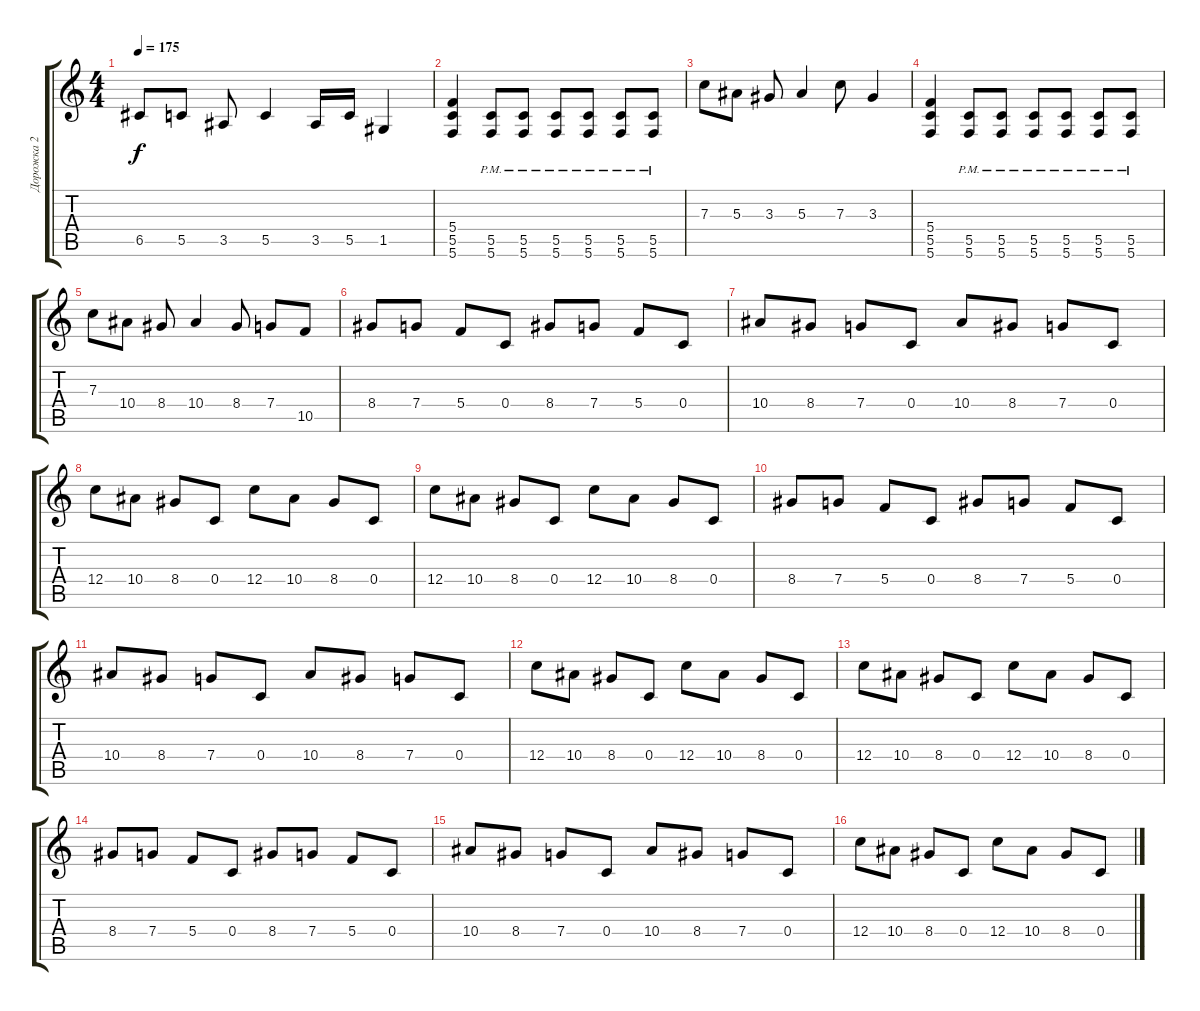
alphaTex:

\track ("Дорожка 2" "Дорожка 2") {instrument overdrivenguitar}
\staff {score tabs}
\tuning (D4 A3 F3 C3 G2 C2) {hide}
\ts (4 4)
\tempo 175
\clef g2
\ks c
6.5.8{dy f} 5.5.8 3.5.8 5.5.4 3.5.16 5.5.16 1.5.4 |
(5.4 5.5 5.6).4 (5.5{pm} 5.6{pm}).8 (5.5{pm} 5.6{pm}).8 (5.5{pm} 5.6{pm}).8 (5.5{pm} 5.6{pm}).8 (5.5{pm} 5.6{pm}).8 (5.5{pm} 5.6{pm}).8 |
7.3.8 5.3.8 3.3.8 5.3.4 7.3.8 3.3.4 |
(5.4 5.5 5.6).4 (5.5{pm} 5.6{pm}).8 (5.5{pm} 5.6{pm}).8 (5.5{pm} 5.6{pm}).8 (5.5{pm} 5.6{pm}).8 (5.5{pm} 5.6{pm}).8 (5.5{pm} 5.6{pm}).8 |
7.3.8 10.4.8 8.4.8 10.4.4 8.4.8 7.4.8 10.5.8 |
8.4.8 7.4.8 5.4.8 0.4.8 8.4.8 7.4.8 5.4.8 0.4.8 |
10.4.8 8.4.8 7.4.8 0.4.8 10.4.8 8.4.8 7.4.8 0.4.8 |
12.4.8 10.4.8 8.4.8 0.4.8 12.4.8 10.4.8 8.4.8 0.4.8 |
12.4.8 10.4.8 8.4.8 0.4.8 12.4.8 10.4.8 8.4.8 0.4.8 |
8.4.8 7.4.8 5.4.8 0.4.8 8.4.8 7.4.8 5.4.8 0.4.8 |
10.4.8 8.4.8 7.4.8 0.4.8 10.4.8 8.4.8 7.4.8 0.4.8 |
12.4.8 10.4.8 8.4.8 0.4.8 12.4.8 10.4.8 8.4.8 0.4.8 |
12.4.8 10.4.8 8.4.8 0.4.8 12.4.8 10.4.8 8.4.8 0.4.8 |
8.4.8 7.4.8 5.4.8 0.4.8 8.4.8 7.4.8 5.4.8 0.4.8 |
10.4.8 8.4.8 7.4.8 0.4.8 10.4.8 8.4.8 7.4.8 0.4.8 |
12.4.8 10.4.8 8.4.8 0.4.8 12.4.8 10.4.8 8.4.8 0.4.8
